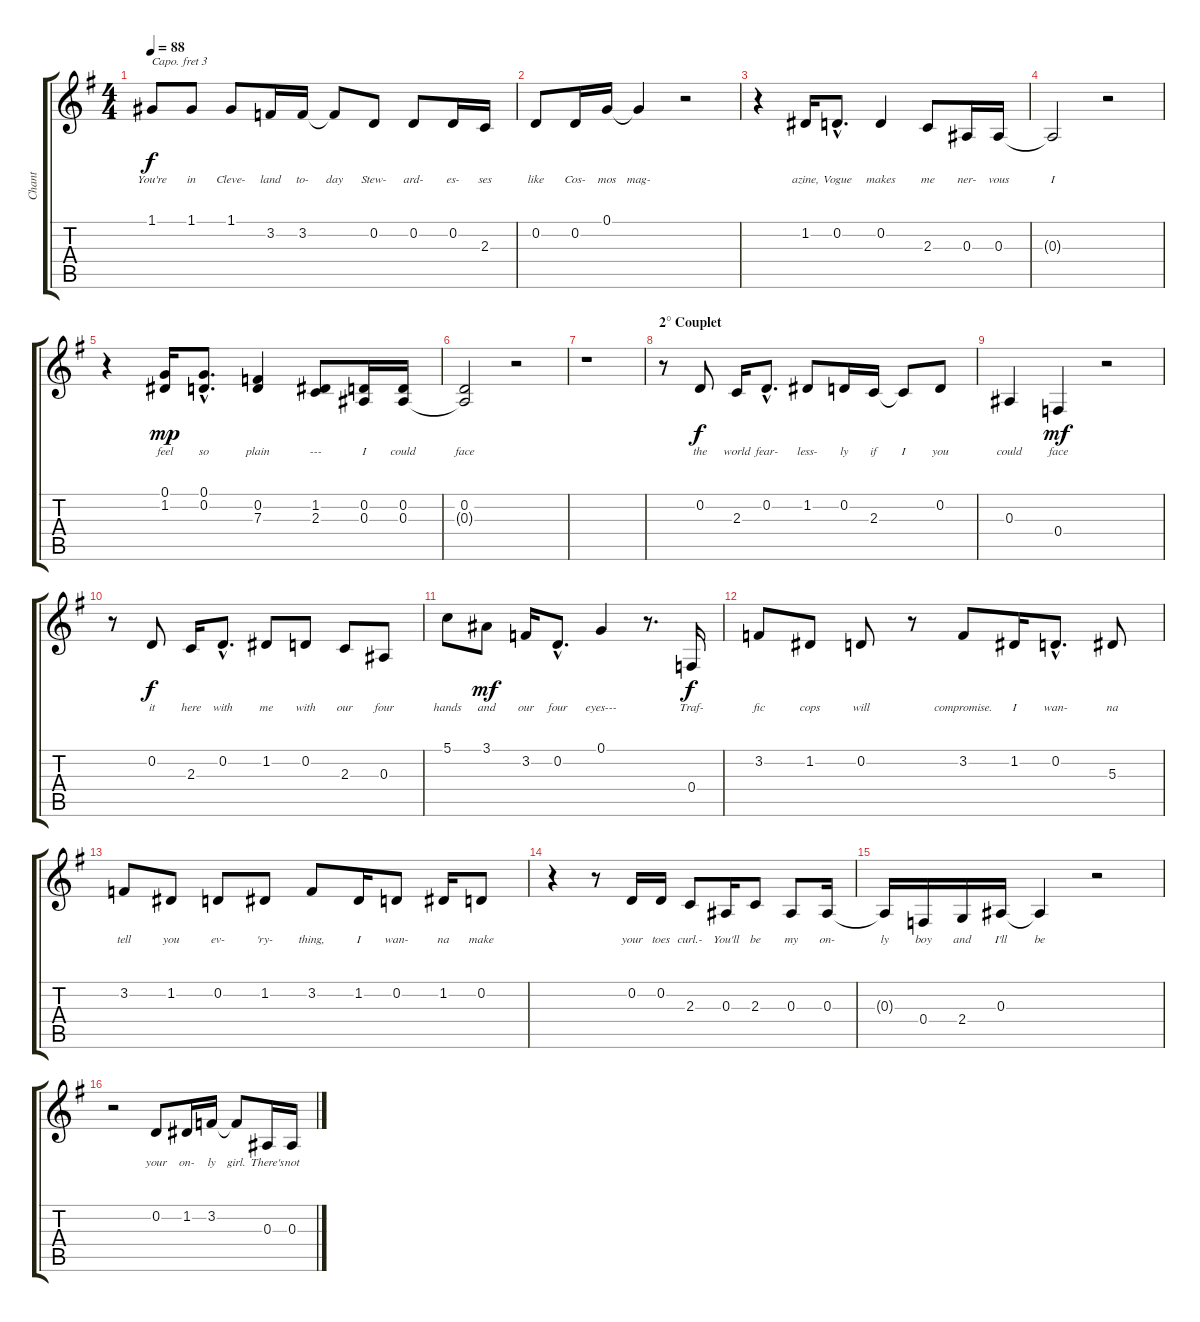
\track ("Chant" "Chant") {instrument drawbarorgan}
\staff {score tabs}
\capo 3
\tuning (E4 B3 G3 D3 A2 E2) {hide}
\ts (4 4)
\tempo 88
\clef g2
\ks g
1.1.8{lyrics (0 "You're") lyrics (1 "") lyrics (2 "") lyrics (3 "") lyrics (4 "") dy f} 1.1.8{lyrics (0 "in") lyrics (1 "") lyrics (2 "") lyrics (3 "") lyrics (4 "")} 1.1.8{lyrics (0 "Cleve-") lyrics (1 "") lyrics (2 "") lyrics (3 "") lyrics (4 "")} 3.2.16{lyrics (0 "land") lyrics (1 "") lyrics (2 "") lyrics (3 "") lyrics (4 "")} 3.2.16{lyrics (0 "to-") lyrics (1 "") lyrics (2 "") lyrics (3 "") lyrics (4 "")} 3.2{t}.8{lyrics (0 "day") lyrics (1 "") lyrics (2 "") lyrics (3 "") lyrics (4 "")} 0.2.8{lyrics (0 "Stew-") lyrics (1 "") lyrics (2 "") lyrics (3 "") lyrics (4 "")} 0.2.8{lyrics (0 "ard-") lyrics (1 "") lyrics (2 "") lyrics (3 "") lyrics (4 "")} 0.2.16{lyrics (0 "es-") lyrics (1 "") lyrics (2 "") lyrics (3 "") lyrics (4 "")} 2.3.16{lyrics (0 "ses") lyrics (1 "") lyrics (2 "") lyrics (3 "") lyrics (4 "")} |
0.2.8{lyrics (0 "like") lyrics (1 "") lyrics (2 "") lyrics (3 "") lyrics (4 "")} 0.2.16{lyrics (0 "Cos-") lyrics (1 "") lyrics (2 "") lyrics (3 "") lyrics (4 "")} 0.1.16{lyrics (0 "mos") lyrics (1 "") lyrics (2 "") lyrics (3 "") lyrics (4 "")} 0.1{t}.4{lyrics (0 "mag-") lyrics (1 "") lyrics (2 "") lyrics (3 "") lyrics (4 "")} r.2 |
r.4 1.2.16{lyrics (0 "azine,") lyrics (1 "") lyrics (2 "") lyrics (3 "") lyrics (4 "")} 0.2{hac}.8{d lyrics (0 "Vogue") lyrics (1 "") lyrics (2 "") lyrics (3 "") lyrics (4 "")} 0.2.4{lyrics (0 "makes") lyrics (1 "") lyrics (2 "") lyrics (3 "") lyrics (4 "")} 2.3.8{lyrics (0 "me") lyrics (1 "") lyrics (2 "") lyrics (3 "") lyrics (4 "")} 0.3.16{lyrics (0 "ner-") lyrics (1 "") lyrics (2 "") lyrics (3 "") lyrics (4 "")} 0.3.16{lyrics (0 "vous") lyrics (1 "") lyrics (2 "") lyrics (3 "") lyrics (4 "")} |
0.3{t}.2{lyrics (0 "I") lyrics (1 "") lyrics (2 "") lyrics (3 "") lyrics (4 "")} r.2 |
r.4 (0.1 1.2).16{lyrics (0 "feel") lyrics (1 "") lyrics (2 "") lyrics (3 "") lyrics (4 "") dy mp} (0.1{hac} 0.2{hac}).8{d lyrics (0 "so") lyrics (1 "") lyrics (2 "") lyrics (3 "") lyrics (4 "")} (0.2 7.3).4{lyrics (0 "plain") lyrics (1 "") lyrics (2 "") lyrics (3 "") lyrics (4 "")} (1.2 2.3).8{lyrics (0 "---") lyrics (1 "") lyrics (2 "") lyrics (3 "") lyrics (4 "")} (0.2 0.3).16{lyrics (0 "I") lyrics (1 "") lyrics (2 "") lyrics (3 "") lyrics (4 "")} (0.2 0.3).16{lyrics (0 "could") lyrics (1 "") lyrics (2 "") lyrics (3 "") lyrics (4 "")} |
(0.2 0.3{t}).2{lyrics (0 "face") lyrics (1 "") lyrics (2 "") lyrics (3 "") lyrics (4 "")} r.2 |
r.1 |
\section ("" "2° Couplet")
r.8 0.2.8{lyrics (0 "the") lyrics (1 "") lyrics (2 "") lyrics (3 "") lyrics (4 "") dy f} 2.3.16{lyrics (0 "world") lyrics (1 "") lyrics (2 "") lyrics (3 "") lyrics (4 "")} 0.2{hac}.8{d lyrics (0 "fear-") lyrics (1 "") lyrics (2 "") lyrics (3 "") lyrics (4 "")} 1.2.8{lyrics (0 "less-") lyrics (1 "") lyrics (2 "") lyrics (3 "") lyrics (4 "")} 0.2.16{lyrics (0 "ly") lyrics (1 "") lyrics (2 "") lyrics (3 "") lyrics (4 "")} 2.3.16{lyrics (0 "if") lyrics (1 "") lyrics (2 "") lyrics (3 "") lyrics (4 "")} 2.3{t}.8{lyrics (0 "I") lyrics (1 "") lyrics (2 "") lyrics (3 "") lyrics (4 "")} 0.2.8{lyrics (0 "you") lyrics (1 "") lyrics (2 "") lyrics (3 "") lyrics (4 "")} |
0.3.4{lyrics (0 "could") lyrics (1 "") lyrics (2 "") lyrics (3 "") lyrics (4 "")} 0.4.4{lyrics (0 "face") lyrics (1 "") lyrics (2 "") lyrics (3 "") lyrics (4 "") dy mf} r.2 |
r.8 0.2.8{lyrics (0 "it") lyrics (1 "") lyrics (2 "") lyrics (3 "") lyrics (4 "") dy f} 2.3.16{lyrics (0 "here") lyrics (1 "") lyrics (2 "") lyrics (3 "") lyrics (4 "")} 0.2{hac}.8{d lyrics (0 "with") lyrics (1 "") lyrics (2 "") lyrics (3 "") lyrics (4 "")} 1.2.8{lyrics (0 "me") lyrics (1 "") lyrics (2 "") lyrics (3 "") lyrics (4 "")} 0.2.8{lyrics (0 "with") lyrics (1 "") lyrics (2 "") lyrics (3 "") lyrics (4 "")} 2.3.8{lyrics (0 "our") lyrics (1 "") lyrics (2 "") lyrics (3 "") lyrics (4 "")} 0.3.8{lyrics (0 "four") lyrics (1 "") lyrics (2 "") lyrics (3 "") lyrics (4 "")} |
5.1.8{lyrics (0 "hands") lyrics (1 "") lyrics (2 "") lyrics (3 "") lyrics (4 "")} 3.1.8{lyrics (0 "and") lyrics (1 "") lyrics (2 "") lyrics (3 "") lyrics (4 "") dy mf} 3.2.16{lyrics (0 "our") lyrics (1 "") lyrics (2 "") lyrics (3 "") lyrics (4 "")} 0.2{hac}.8{d lyrics (0 "four") lyrics (1 "") lyrics (2 "") lyrics (3 "") lyrics (4 "")} 0.1.4{lyrics (0 "eyes---") lyrics (1 "") lyrics (2 "") lyrics (3 "") lyrics (4 "")} r.8{d} 0.4.16{lyrics (0 "Traf-") lyrics (1 "") lyrics (2 "") lyrics (3 "") lyrics (4 "") dy f} |
3.2.8{lyrics (0 "fic") lyrics (1 "") lyrics (2 "") lyrics (3 "") lyrics (4 "")} 1.2.8{lyrics (0 "cops") lyrics (1 "") lyrics (2 "") lyrics (3 "") lyrics (4 "")} 0.2.8{lyrics (0 "will") lyrics (1 "") lyrics (2 "") lyrics (3 "") lyrics (4 "")} r.8 3.2.8{lyrics (0 "compromise.") lyrics (1 "") lyrics (2 "") lyrics (3 "") lyrics (4 "")} 1.2.16{lyrics (0 "I") lyrics (1 "") lyrics (2 "") lyrics (3 "") lyrics (4 "")} 0.2{hac}.8{d lyrics (0 "wan-") lyrics (1 "") lyrics (2 "") lyrics (3 "") lyrics (4 "")} 5.3.8{lyrics (0 "na") lyrics (1 "") lyrics (2 "") lyrics (3 "") lyrics (4 "")} |
3.2.8{lyrics (0 "tell") lyrics (1 "") lyrics (2 "") lyrics (3 "") lyrics (4 "")} 1.2.8{lyrics (0 "you") lyrics (1 "") lyrics (2 "") lyrics (3 "") lyrics (4 "")} 0.2.8{lyrics (0 "ev-") lyrics (1 "") lyrics (2 "") lyrics (3 "") lyrics (4 "")} 1.2.8{lyrics (0 "'ry-") lyrics (1 "") lyrics (2 "") lyrics (3 "") lyrics (4 "")} 3.2.8{lyrics (0 "thing,") lyrics (1 "") lyrics (2 "") lyrics (3 "") lyrics (4 "")} 1.2.16{lyrics (0 "I") lyrics (1 "") lyrics (2 "") lyrics (3 "") lyrics (4 "")} 0.2.8{lyrics (0 "wan-") lyrics (1 "") lyrics (2 "") lyrics (3 "") lyrics (4 "")} 1.2.16{lyrics (0 "na") lyrics (1 "") lyrics (2 "") lyrics (3 "") lyrics (4 "")} 0.2.8{lyrics (0 "make") lyrics (1 "") lyrics (2 "") lyrics (3 "") lyrics (4 "")} |
r.4 r.8 0.2.16{lyrics (0 "your") lyrics (1 "") lyrics (2 "") lyrics (3 "") lyrics (4 "")} 0.2.16{lyrics (0 "toes") lyrics (1 "") lyrics (2 "") lyrics (3 "") lyrics (4 "")} 2.3.8{lyrics (0 "curl.-") lyrics (1 "") lyrics (2 "") lyrics (3 "") lyrics (4 "")} 0.3.16{lyrics (0 "You'll") lyrics (1 "") lyrics (2 "") lyrics (3 "") lyrics (4 "")} 2.3.8{lyrics (0 "be") lyrics (1 "") lyrics (2 "") lyrics (3 "") lyrics (4 "")} 0.3.8{lyrics (0 "my") lyrics (1 "") lyrics (2 "") lyrics (3 "") lyrics (4 "")} 0.3.16{lyrics (0 "on-") lyrics (1 "") lyrics (2 "") lyrics (3 "") lyrics (4 "")} |
0.3{t}.16{lyrics (0 "ly") lyrics (1 "") lyrics (2 "") lyrics (3 "") lyrics (4 "")} 0.4.16{lyrics (0 "boy") lyrics (1 "") lyrics (2 "") lyrics (3 "") lyrics (4 "")} 2.4.16{lyrics (0 "and") lyrics (1 "") lyrics (2 "") lyrics (3 "") lyrics (4 "")} 0.3.16{lyrics (0 "I'll") lyrics (1 "") lyrics (2 "") lyrics (3 "") lyrics (4 "")} 0.3{t}.4{lyrics (0 "be") lyrics (1 "") lyrics (2 "") lyrics (3 "") lyrics (4 "")} r.2 |
r.2 0.2.8{lyrics (0 "your") lyrics (1 "") lyrics (2 "") lyrics (3 "") lyrics (4 "")} 1.2.16{lyrics (0 "on-") lyrics (1 "") lyrics (2 "") lyrics (3 "") lyrics (4 "")} 3.2.16{lyrics (0 "ly") lyrics (1 "") lyrics (2 "") lyrics (3 "") lyrics (4 "")} 3.2{t}.8{lyrics (0 "girl.") lyrics (1 "") lyrics (2 "") lyrics (3 "") lyrics (4 "")} 0.3.16{lyrics (0 "There's") lyrics (1 "") lyrics (2 "") lyrics (3 "") lyrics (4 "")} 0.3.16{lyrics (0 "not") lyrics (1 "") lyrics (2 "") lyrics (3 "") lyrics (4 "")}
